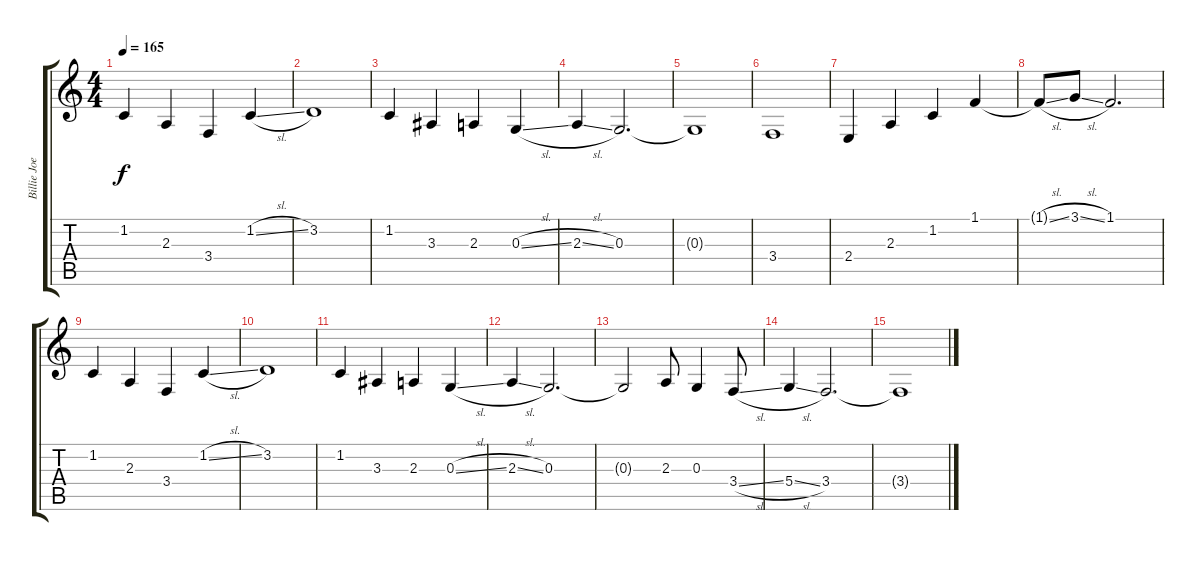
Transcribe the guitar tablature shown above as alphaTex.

\track ("Billie Joe Armstrong - Vocals" "Billie Joe") {instrument altosax}
\staff {score tabs}
\tuning (E4 B3 G3 D3 A2 E2) {hide}
\ts (4 4)
\tempo 165
\clef g2
\ks c
1.2.4{dy f} 2.3.4 3.4.4 1.2{sl}.4 |
3.2.1 |
1.2.4 3.3.4 2.3.4 0.3{sl}.4 |
2.3{sl}.4 0.3.2{d} |
0.3{t}.1 |
3.4.1 |
2.4.4 2.3.4 1.2.4 1.1.4 |
1.1{sl t}.8 3.1{sl}.8 1.1.2{d} |
1.2.4 2.3.4 3.4.4 1.2{sl}.4 |
3.2.1 |
1.2.4 3.3.4 2.3.4 0.3{sl}.4 |
2.3{sl}.4 0.3.2{d} |
0.3{t}.2 2.3.8 0.3.4 3.4{sl}.8 |
5.4{sl}.4 3.4.2{d} |
3.4{t}.1
